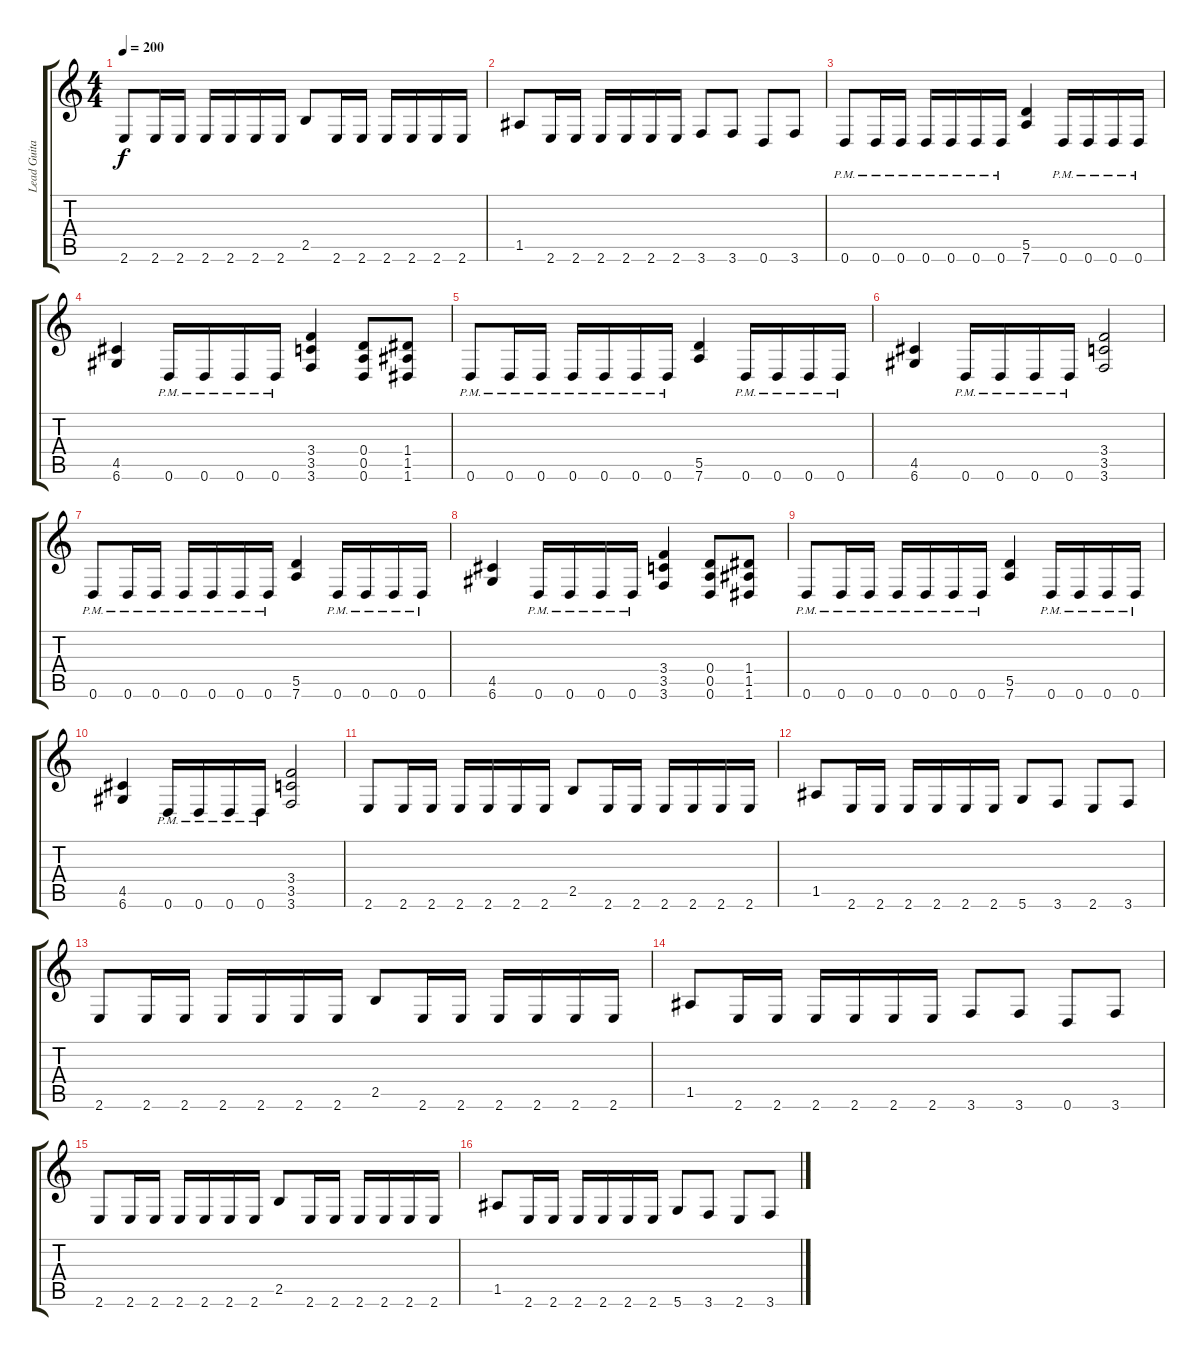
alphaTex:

\track ("Lead Guitar" "Lead Guita") {instrument distortionguitar}
\staff {score tabs}
\tuning (E4 B3 G3 D3 A2 D2) {hide}
\ts (4 4)
\tempo 200
\clef g2
\ks c
2.6.8{dy f} 2.6.16 2.6.16 2.6.16 2.6.16 2.6.16 2.6.16 2.5.8 2.6.16 2.6.16 2.6.16 2.6.16 2.6.16 2.6.16 |
1.5.8 2.6.16 2.6.16 2.6.16 2.6.16 2.6.16 2.6.16 3.6.8 3.6.8 0.6.8 3.6.8 |
0.6{pm}.8 0.6{pm}.16 0.6{pm}.16 0.6{pm}.16 0.6{pm}.16 0.6{pm}.16 0.6{pm}.16 (5.5 7.6).4 0.6{pm}.16 0.6{pm}.16 0.6{pm}.16 0.6{pm}.16 |
(4.5 6.6).4 0.6{pm}.16 0.6{pm}.16 0.6{pm}.16 0.6{pm}.16 (3.4 3.5 3.6).4 (0.4 0.5 0.6).8 (1.4 1.5 1.6).8 |
0.6{pm}.8 0.6{pm}.16 0.6{pm}.16 0.6{pm}.16 0.6{pm}.16 0.6{pm}.16 0.6{pm}.16 (5.5 7.6).4 0.6{pm}.16 0.6{pm}.16 0.6{pm}.16 0.6{pm}.16 |
(4.5 6.6).4 0.6{pm}.16 0.6{pm}.16 0.6{pm}.16 0.6{pm}.16 (3.4 3.5 3.6).2 |
0.6{pm}.8 0.6{pm}.16 0.6{pm}.16 0.6{pm}.16 0.6{pm}.16 0.6{pm}.16 0.6{pm}.16 (5.5 7.6).4 0.6{pm}.16 0.6{pm}.16 0.6{pm}.16 0.6{pm}.16 |
(4.5 6.6).4 0.6{pm}.16 0.6{pm}.16 0.6{pm}.16 0.6{pm}.16 (3.4 3.5 3.6).4 (0.4 0.5 0.6).8 (1.4 1.5 1.6).8 |
0.6{pm}.8 0.6{pm}.16 0.6{pm}.16 0.6{pm}.16 0.6{pm}.16 0.6{pm}.16 0.6{pm}.16 (5.5 7.6).4 0.6{pm}.16 0.6{pm}.16 0.6{pm}.16 0.6{pm}.16 |
(4.5 6.6).4 0.6{pm}.16 0.6{pm}.16 0.6{pm}.16 0.6{pm}.16 (3.4 3.5 3.6).2 |
2.6.8 2.6.16 2.6.16 2.6.16 2.6.16 2.6.16 2.6.16 2.5.8 2.6.16 2.6.16 2.6.16 2.6.16 2.6.16 2.6.16 |
1.5.8 2.6.16 2.6.16 2.6.16 2.6.16 2.6.16 2.6.16 5.6.8 3.6.8 2.6.8 3.6.8 |
2.6.8 2.6.16 2.6.16 2.6.16 2.6.16 2.6.16 2.6.16 2.5.8 2.6.16 2.6.16 2.6.16 2.6.16 2.6.16 2.6.16 |
1.5.8 2.6.16 2.6.16 2.6.16 2.6.16 2.6.16 2.6.16 3.6.8 3.6.8 0.6.8 3.6.8 |
2.6.8 2.6.16 2.6.16 2.6.16 2.6.16 2.6.16 2.6.16 2.5.8 2.6.16 2.6.16 2.6.16 2.6.16 2.6.16 2.6.16 |
1.5.8 2.6.16 2.6.16 2.6.16 2.6.16 2.6.16 2.6.16 5.6.8 3.6.8 2.6.8 3.6.8
